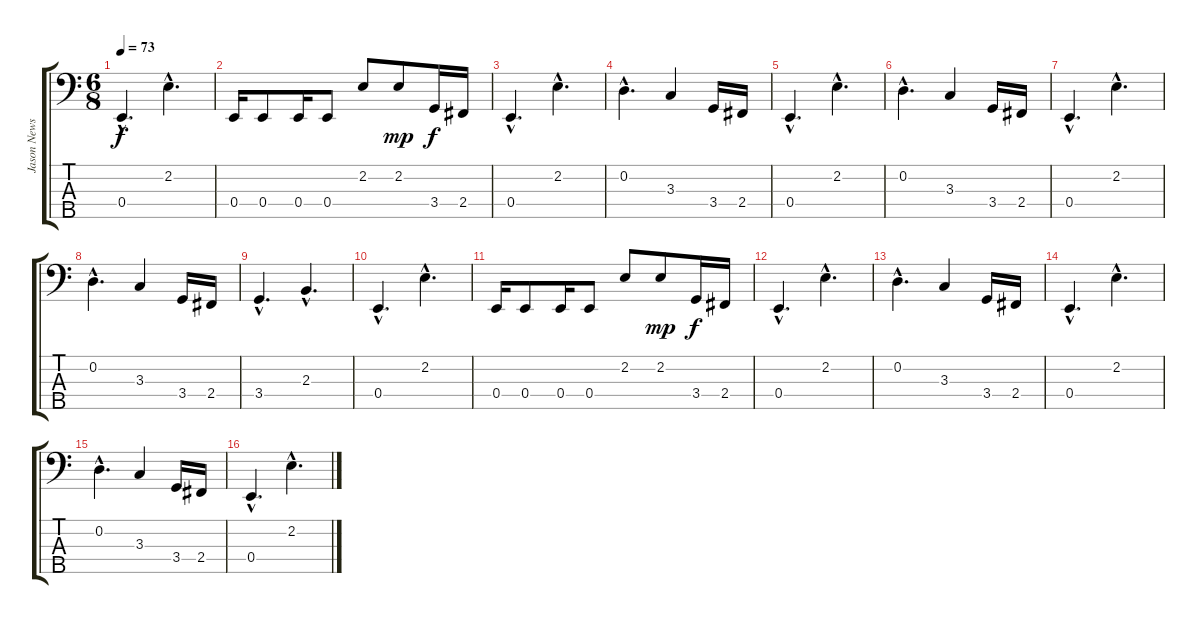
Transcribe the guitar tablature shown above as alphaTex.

\track ("Jason Newsted" "Jason News") {instrument electricbasspick}
\staff {score tabs}
\tuning (G2 D2 A1 E1 B0) {hide}
\ts (6 8)
\tempo 73
\clef f4
\ks c
0.4{hac}.4{d dy f} 2.2{hac}.4{d} |
0.4.16 0.4.8 0.4.16 0.4.8 2.2.8 2.2.8{dy mp} 3.4.16{dy f} 2.4.16 |
0.4{hac}.4{d} 2.2{hac}.4{d} |
0.2{hac}.4{d} 3.3.4 3.4.16 2.4.16 |
0.4{hac}.4{d} 2.2{hac}.4{d} |
0.2{hac}.4{d} 3.3.4 3.4.16 2.4.16 |
0.4{hac}.4{d} 2.2{hac}.4{d} |
0.2{hac}.4{d} 3.3.4 3.4.16 2.4.16 |
3.4{hac}.4{d} 2.3{hac}.4{d} |
0.4{hac}.4{d} 2.2{hac}.4{d} |
0.4.16 0.4.8 0.4.16 0.4.8 2.2.8 2.2.8{dy mp} 3.4.16{dy f} 2.4.16 |
0.4{hac}.4{d} 2.2{hac}.4{d} |
0.2{hac}.4{d} 3.3.4 3.4.16 2.4.16 |
0.4{hac}.4{d} 2.2{hac}.4{d} |
0.2{hac}.4{d} 3.3.4 3.4.16 2.4.16 |
0.4{hac}.4{d} 2.2{hac}.4{d}
